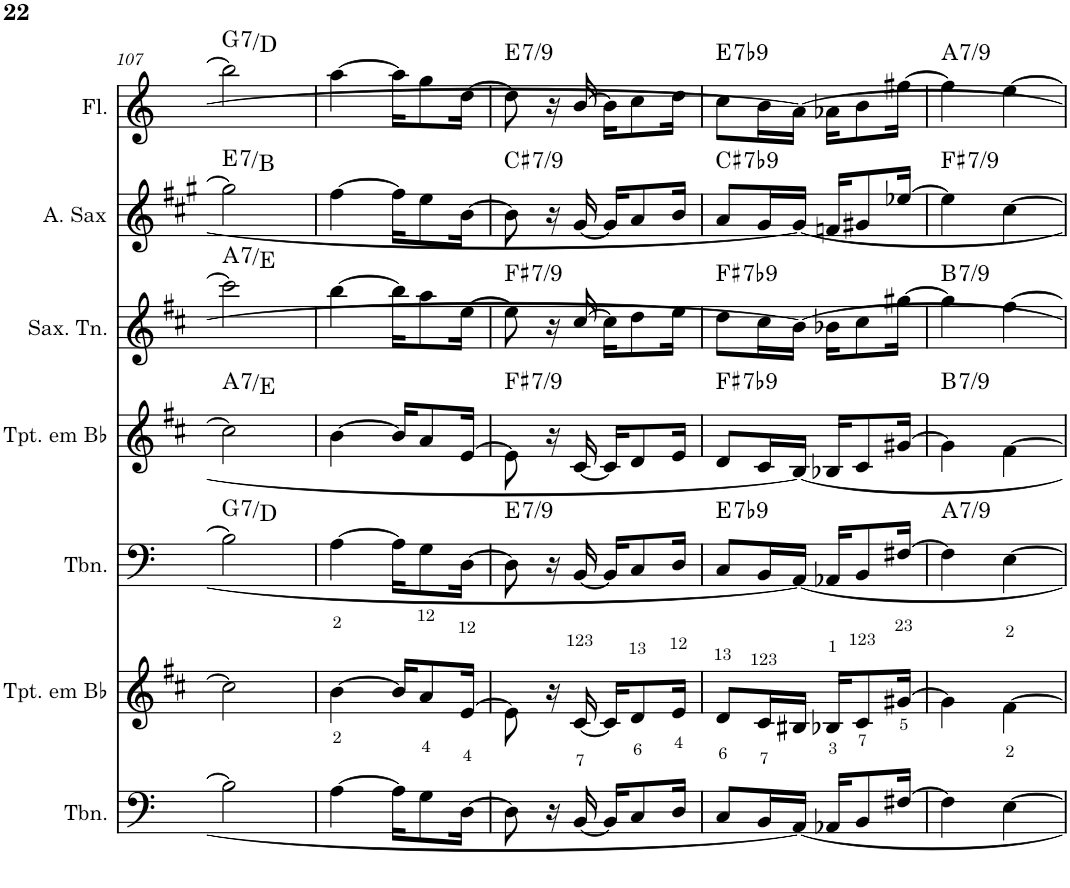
**kern	**kern	**kern	**harte	**kern	**harte	**kern	**harte	**kern	**harte	**kern	**harte
*part7	*part6	*part5	*part5	*part4	*part4	*part3	*part3	*part2	*part2	*part1	*part1
*staff7	*staff6	*staff5	*	*staff4	*	*staff3	*	*staff2	*	*staff1	*
*I"Trombone	*I"Trompete em Bb	*I"Trombone	*	*I"Trompete em Bb	*	*I"Saxofone Tenor	*	*I"Saxofone Alto	*	*I"Flauta Transversal	*
*I'Tbn.	*I'Tpt. em Bb	*I'Tbn.	*	*I'Tpt. em Bb	*	*I'Sax. Tn.	*	*	*	*I'Fl.	*
!!LO:PB:g=z
*clefF4	*clefG2	*clefF4	*	*clefG2	*	*clefG2	*	*clefG2	*	*clefG2	*
*	*Trd1c2	*	*	*Trd1c2	*	*Trd8c14	*	*Trd5c9	*	*	*
*k[]	*k[f#c#]	*k[]	*	*k[f#c#]	*	*k[f#c#]	*	*k[f#c#g#]	*	*k[]	*
*M4/4	*M4/4	*M4/4	*	*M4/4	*	*M4/4	*	*M4/4	*	*M4/4	*
=107	=107	=107	=107	=107	=107	=107	=107	=107	=107	=107	=107
!	!	!	!LO:H:kt=7	!	!LO:H:kt=7	!	!LO:H:kt=7	!	!LO:H:kt=7	!	!LO:H:kt=7
2B\]	2cc#\]	2B\]	G:7/5	2cc#\]	A:7/5	2ccc#\]	A:7/5	2gg#\]	E:7/5	2bb\]	G:7/5
=108	=108	=108	=108	=108	=108	=108	=108	=108	=108	=108	=108
[4A\	[4b\	[4A\	.	[4b\	.	[4bb\	.	[4ff#\	.	[4aa\	.
16A\KL]	16b/KL]	16A\KL]	.	16b/KL]	.	16bb\KL]	.	16ff#\KL]	.	16aa\KL]	.
8G\	8a/	8G\	.	8a/	.	8aa\	.	8ee\	.	8gg\	.
[16D\Jk	[16e/Jk	[16D\Jk	.	[16e/Jk	.	[16ee\Jk	.	[16b\Jk	.	[16dd\Jk	.
=109	=109	=109	=109	=109	=109	=109	=109	=109	=109	=109	=109
!	!	!	!LO:H:kt=7/9	!	!LO:H:kt=7/9	!	!LO:H:kt=7/9	!	!LO:H:kt=7/9	!	!LO:H:kt=7/9
8D\]	8e\]	8D\]	E:maj	8e\]	F#:maj	8ee\]	F#:maj	8b\]	C#:maj	8dd\]	E:maj
16r	16r	16r	.	16r	.	16r	.	16r	.	16r	.
[16BB/	[16c#/	[16BB/	.	[16c#/	.	[16cc#/	.	[16g#/	.	[16b/	.
16BB/KL]	16c#/KL]	16BB/KL]	.	16c#/KL]	.	16cc#\KL]	.	16g#/KL]	.	16b\KL]	.
8C/	8d/	8C/	.	8d/	.	8dd\	.	8a/	.	8cc\	.
16D/Jk	16e/Jk	16D/Jk	.	16e/Jk	.	16ee\Jk	.	16b/Jk	.	16dd\Jk	.
=110	=110	=110	=110	=110	=110	=110	=110	=110	=110	=110	=110
!	!	!	!LO:H:kt=7	!	!LO:H:kt=7	!	!LO:H:kt=7	!	!LO:H:kt=7	!	!LO:H:kt=7
8C/L	8d/L	8C/L	E:7(b9)	8d/L	F#:7(b9)	8dd\L	F#:7(b9)	8a/L	C#:7(b9)	8cc\L	E:7(b9)
16BB/L	16c#/L	16BB/L	.	16c#/L	.	16cc#\L	.	16g#/L	.	16b\L	.
16AA#/JJ_	16B#X/JJ	16AA#/JJ_	.	16B#/JJ_	.	16b#\JJ_	.	16g/JJ_	.	16a#\JJ_	.
16AA-X/KL	16B-X/KL	16AA-X/KL	.	16B-X/KL	.	16b-X\KL	.	16fn/KL	.	16a-X\KL	.
8BB/	8c#/	8BB/	.	8c#/	.	8cc#\	.	8g#X/	.	8b\	.
[16F#X/Jk	[16g#X/Jk	[16F#X/Jk	.	[16g#X/Jk	.	[16gg#X\Jk	.	[16ee-X/Jk	.	[16ff#X\Jk	.
=111	=111	=111	=111	=111	=111	=111	=111	=111	=111	=111	=111
!	!	!	!LO:H:kt=7/9	!	!LO:H:kt=7/9	!	!LO:H:kt=7/9	!	!LO:H:kt=7/9	!	!LO:H:kt=7/9
4F#\]	4g#\]	4F#\]	A:maj	4g#\]	B:maj	4gg#\]	B:maj	4ee-\]	F#:maj	4ff#\]	A:maj
[4E\	[4f#\	[4E\	.	[4f#\	.	[4ff#\	.	[4cc#\	.	[4ee\	.
=	=	=	=	=	=	=	=	=	=	=	=
*-	*-	*-	*-	*-	*-	*-	*-	*-	*-	*-	*-
